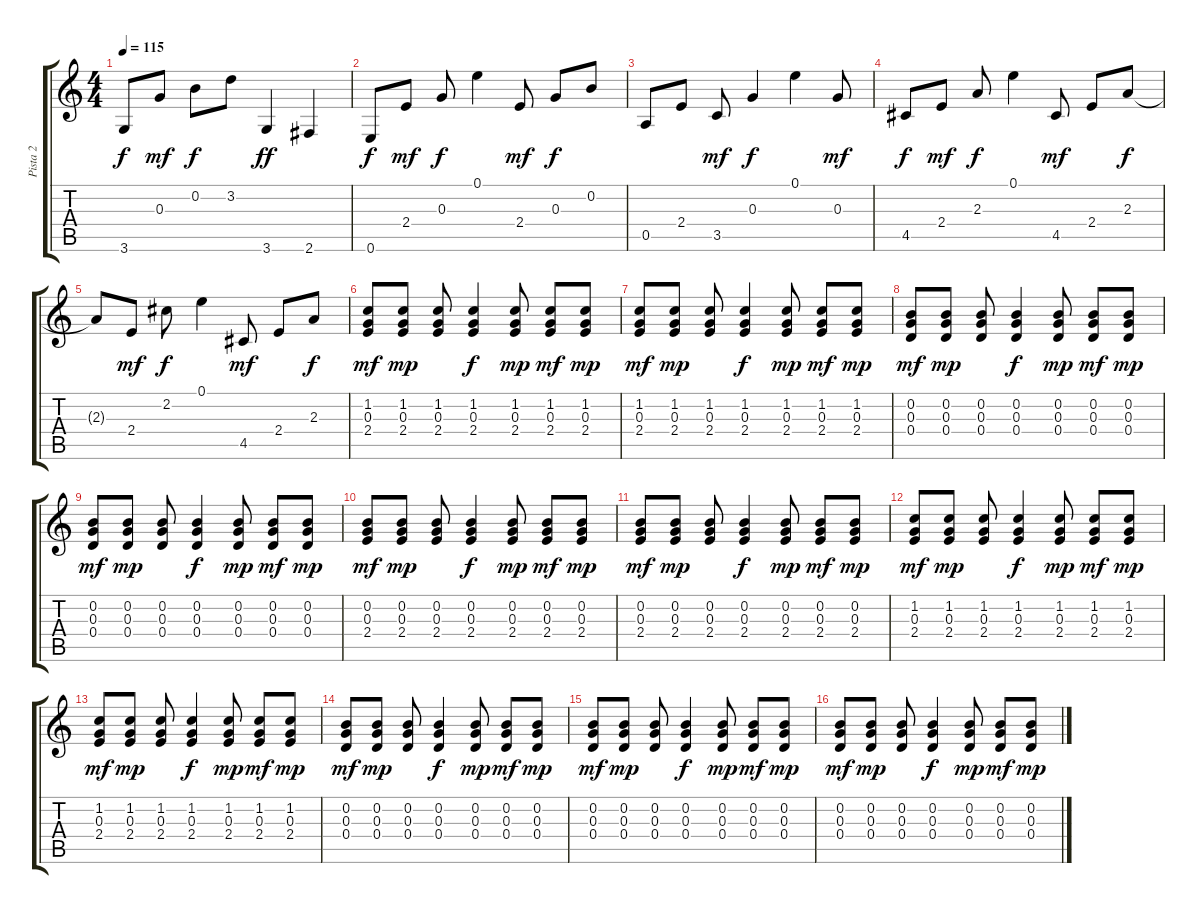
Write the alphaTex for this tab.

\track ("Pista 2" "Pista 2") {solo instrument acousticguitarsteel}
\staff {score tabs}
\tuning (E4 B3 G3 D3 A2 E2) {hide}
\ts (4 4)
\tempo 115
\clef g2
\ks c
3.6.8{dy f} 0.3.8{dy mf} 0.2.8{dy f} 3.2.8 3.6.4{dy ff} 2.6.4 |
0.6.8{dy f} 2.4.8{dy mf} 0.3.8{dy f} 0.1.4 2.4.8{dy mf} 0.3.8{dy f} 0.2.8 |
0.5.8 2.4.8 3.5.8{dy mf} 0.3.4{dy f} 0.1.4 0.3.8{dy mf} |
4.5.8{dy f} 2.4.8{dy mf} 2.3.8{dy f} 0.1.4 4.5.8{dy mf} 2.4.8 2.3.8{dy f} |
2.3{t}.8 2.4.8{dy mf} 2.2.8{dy f} 0.1.4 4.5.8{dy mf} 2.4.8 2.3.8{dy f} |
(1.2 0.3 2.4).8{dy mf} (1.2 0.3 2.4).8{dy mp} (1.2 0.3 2.4).8 (1.2 0.3 2.4).4{dy f} (1.2 0.3 2.4).8{dy mp} (1.2 0.3 2.4).8{dy mf} (1.2 0.3 2.4).8{dy mp} |
(1.2 0.3 2.4).8{dy mf} (1.2 0.3 2.4).8{dy mp} (1.2 0.3 2.4).8 (1.2 0.3 2.4).4{dy f} (1.2 0.3 2.4).8{dy mp} (1.2 0.3 2.4).8{dy mf} (1.2 0.3 2.4).8{dy mp} |
(0.2 0.3 0.4).8{dy mf} (0.2 0.3 0.4).8{dy mp} (0.2 0.3 0.4).8 (0.2 0.3 0.4).4{dy f} (0.2 0.3 0.4).8{dy mp} (0.2 0.3 0.4).8{dy mf} (0.2 0.3 0.4).8{dy mp} |
(0.2 0.3 0.4).8{dy mf} (0.2 0.3 0.4).8{dy mp} (0.2 0.3 0.4).8 (0.2 0.3 0.4).4{dy f} (0.2 0.3 0.4).8{dy mp} (0.2 0.3 0.4).8{dy mf} (0.2 0.3 0.4).8{dy mp} |
(0.2 0.3 2.4).8{dy mf} (0.2 0.3 2.4).8{dy mp} (0.2 0.3 2.4).8 (0.2 0.3 2.4).4{dy f} (0.2 0.3 2.4).8{dy mp} (0.2 0.3 2.4).8{dy mf} (0.2 0.3 2.4).8{dy mp} |
(0.2 0.3 2.4).8{dy mf} (0.2 0.3 2.4).8{dy mp} (0.2 0.3 2.4).8 (0.2 0.3 2.4).4{dy f} (0.2 0.3 2.4).8{dy mp} (0.2 0.3 2.4).8{dy mf} (0.2 0.3 2.4).8{dy mp} |
(1.2 0.3 2.4).8{dy mf} (1.2 0.3 2.4).8{dy mp} (1.2 0.3 2.4).8 (1.2 0.3 2.4).4{dy f} (1.2 0.3 2.4).8{dy mp} (1.2 0.3 2.4).8{dy mf} (1.2 0.3 2.4).8{dy mp} |
(1.2 0.3 2.4).8{dy mf} (1.2 0.3 2.4).8{dy mp} (1.2 0.3 2.4).8 (1.2 0.3 2.4).4{dy f} (1.2 0.3 2.4).8{dy mp} (1.2 0.3 2.4).8{dy mf} (1.2 0.3 2.4).8{dy mp} |
(0.2 0.3 0.4).8{dy mf} (0.2 0.3 0.4).8{dy mp} (0.2 0.3 0.4).8 (0.2 0.3 0.4).4{dy f} (0.2 0.3 0.4).8{dy mp} (0.2 0.3 0.4).8{dy mf} (0.2 0.3 0.4).8{dy mp} |
(0.2 0.3 0.4).8{dy mf} (0.2 0.3 0.4).8{dy mp} (0.2 0.3 0.4).8 (0.2 0.3 0.4).4{dy f} (0.2 0.3 0.4).8{dy mp} (0.2 0.3 0.4).8{dy mf} (0.2 0.3 0.4).8{dy mp} |
(0.2 0.3 0.4).8{dy mf} (0.2 0.3 0.4).8{dy mp} (0.2 0.3 0.4).8 (0.2 0.3 0.4).4{dy f} (0.2 0.3 0.4).8{dy mp} (0.2 0.3 0.4).8{dy mf} (0.2 0.3 0.4).8{dy mp}
